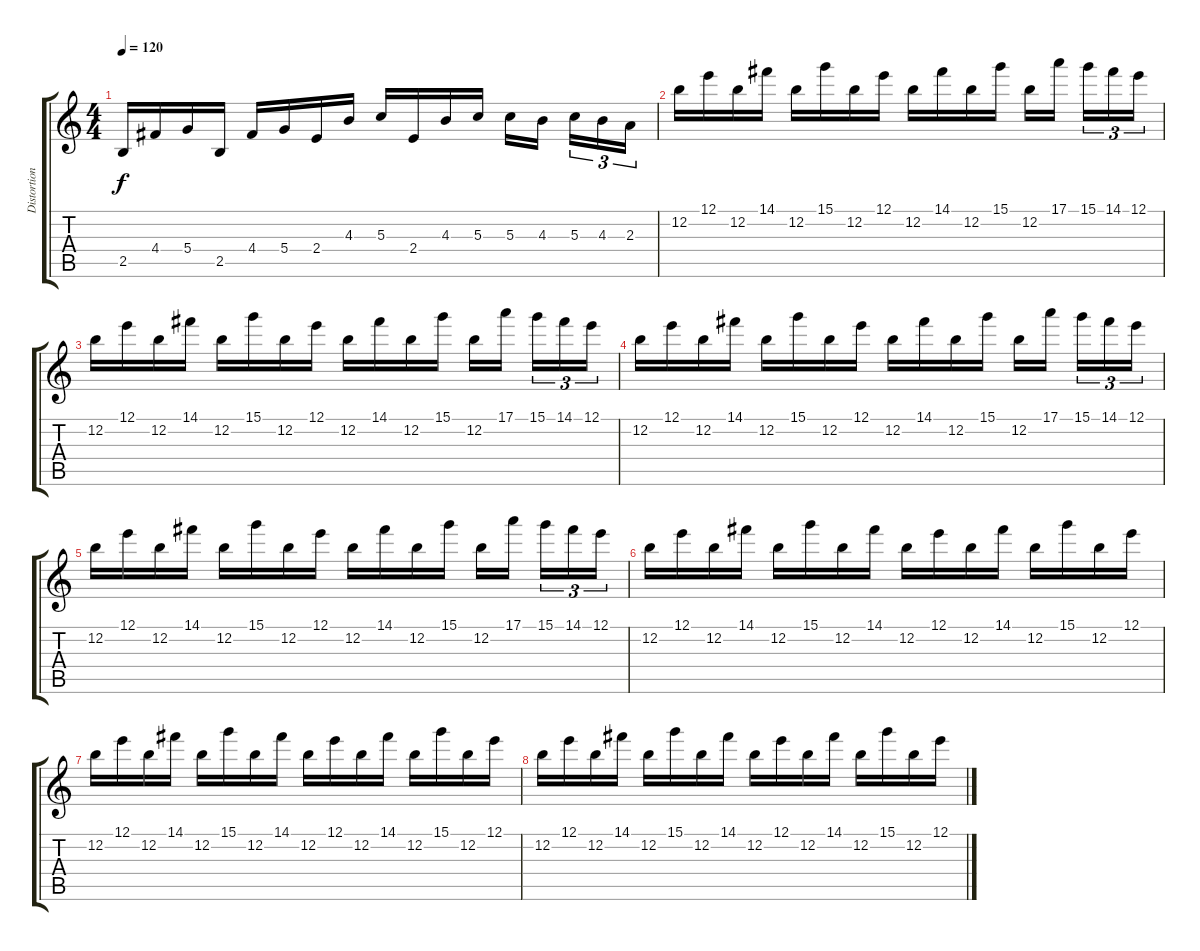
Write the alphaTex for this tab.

\track ("Distortion" "Distortion") {instrument overdrivenguitar}
\staff {score tabs}
\tuning (E4 B3 G3 D3 A2 E2) {hide}
\ts (4 4)
\tempo 120
\clef g2
\ks c
2.5.16{dy f} 4.4.16 5.4.16 2.5.16 4.4.16 5.4.16 2.4.16 4.3.16 5.3.16 2.4.16 4.3.16 5.3.16 5.3.16 4.3.16 5.3.16{tu (3 2)} 4.3.16{tu (3 2)} 2.3.16{tu (3 2)} |
12.2.16 12.1.16 12.2.16 14.1.16 12.2.16 15.1.16 12.2.16 12.1.16 12.2.16 14.1.16 12.2.16 15.1.16 12.2.16 17.1.16 15.1.16{tu (3 2)} 14.1.16{tu (3 2)} 12.1.16{tu (3 2)} |
12.2.16 12.1.16 12.2.16 14.1.16 12.2.16 15.1.16 12.2.16 12.1.16 12.2.16 14.1.16 12.2.16 15.1.16 12.2.16 17.1.16 15.1.16{tu (3 2)} 14.1.16{tu (3 2)} 12.1.16{tu (3 2)} |
12.2.16 12.1.16 12.2.16 14.1.16 12.2.16 15.1.16 12.2.16 12.1.16 12.2.16 14.1.16 12.2.16 15.1.16 12.2.16 17.1.16 15.1.16{tu (3 2)} 14.1.16{tu (3 2)} 12.1.16{tu (3 2)} |
12.2.16 12.1.16 12.2.16 14.1.16 12.2.16 15.1.16 12.2.16 12.1.16 12.2.16 14.1.16 12.2.16 15.1.16 12.2.16 17.1.16 15.1.16{tu (3 2)} 14.1.16{tu (3 2)} 12.1.16{tu (3 2)} |
12.2.16 12.1.16 12.2.16 14.1.16 12.2.16 15.1.16 12.2.16 14.1.16 12.2.16 12.1.16 12.2.16 14.1.16 12.2.16 15.1.16 12.2.16 12.1.16 |
12.2.16 12.1.16 12.2.16 14.1.16 12.2.16 15.1.16 12.2.16 14.1.16 12.2.16 12.1.16 12.2.16 14.1.16 12.2.16 15.1.16 12.2.16 12.1.16 |
12.2.16 12.1.16 12.2.16 14.1.16 12.2.16 15.1.16 12.2.16 14.1.16 12.2.16 12.1.16 12.2.16 14.1.16 12.2.16 15.1.16 12.2.16 12.1.16
